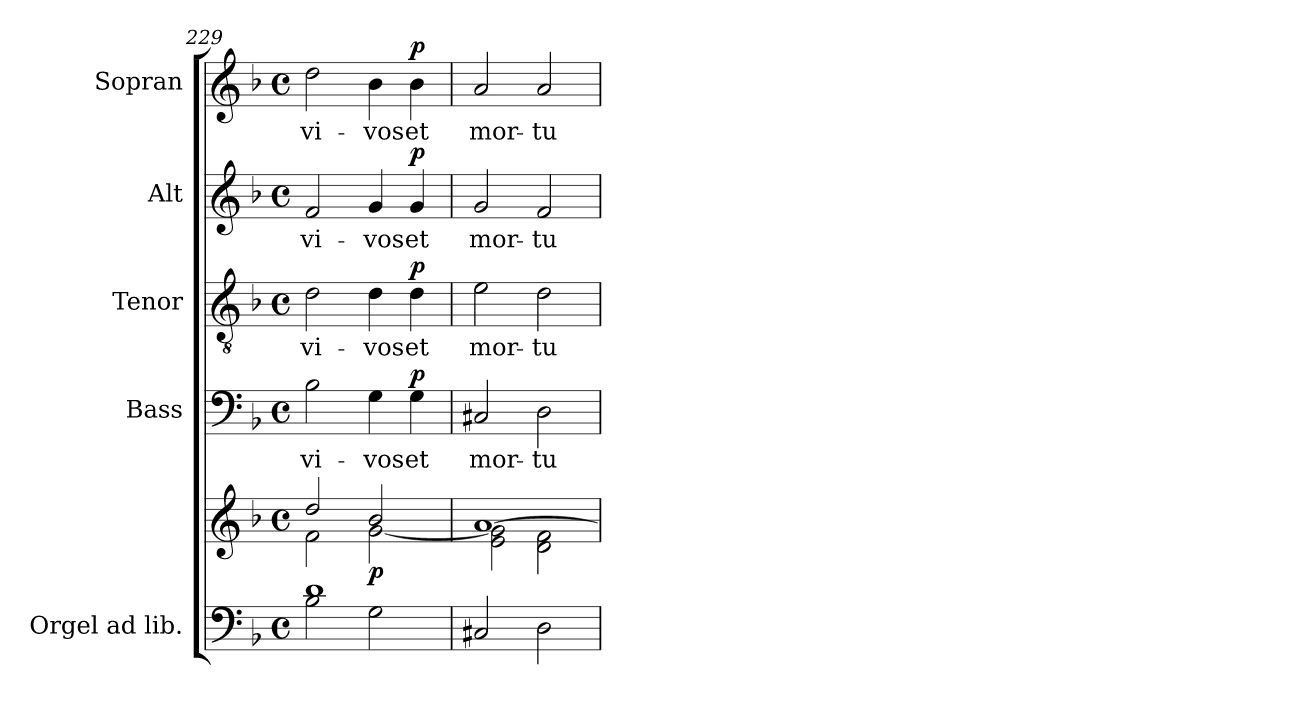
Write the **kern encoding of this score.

**kern	**kern	**dynam	**kern	**text	**dynam	**kern	**text	**dynam	**kern	**text	**dynam	**kern	**text	**dynam
*part5	*part5	*part5	*part4	*part4	*part4	*part3	*part3	*part3	*part2	*part2	*part2	*part1	*part1	*part1
*staff6	*staff5	*staff5/6	*staff4	*staff4	*staff4	*staff3	*staff3	*staff3	*staff2	*staff2	*staff2	*staff1	*staff1	*staff1
*I"Orgel ad lib.	*	*	*I"Bass	*	*	*I"Tenor	*	*	*I"Alt	*	*	*I"Sopran	*	*
*	*	*	*I'B.	*	*	*I'T.	*	*	*I'A.	*	*	*I'S.	*	*
*clefF4	*clefG2	*	*clefF4	*	*	*clefGv2	*	*	*clefG2	*	*	*clefG2	*	*
*k[b-]	*k[b-]	*	*k[b-]	*	*	*k[b-]	*	*	*k[b-]	*	*	*k[b-]	*	*
*F:	*F:	*	*F:	*	*	*F:	*	*	*F:	*	*	*F:	*	*
*M4/4	*M4/4	*	*M4/4	*	*	*M4/4	*	*	*M4/4	*	*	*M4/4	*	*
*met(c)	*met(c)	*	*met(c)	*	*	*met(c)	*	*	*met(c)	*	*	*met(c)	*	*
=229	=229	=229	=229	=229	=229	=229	=229	=229	=229	=229	=229	=229	=229	=229
*^	*^	*	*	*	*	*	*	*	*	*	*	*	*	*
!	!	!	!	!	!	!LO:LY:b	!	!	!LO:LY:b	!	!	!LO:LY:b	!	!	!LO:LY:b	!
1d	2B-\	2dd/	2f\	.	2B-\	vi-	.	2d\	vi-	.	2f/	vi-	.	2dd\	vi-	.
!	!	!	!	!LO:DY:b	!	!LO:LY:b	!	!	!LO:LY:b	!	!	!LO:LY:b	!	!	!LO:LY:b	!
.	2G\	2b-/	[<2g\	p	4G\	-vos	.	4d\	-vos	.	4g/	-vos	.	4b-\	-vos	.
!	!	!	!	!	!	!LO:LY:b	!LO:DY:a	!	!LO:LY:b	!LO:DY:a	!	!LO:LY:b	!LO:DY:a	!	!LO:LY:b	!LO:DY:a
.	.	.	.	.	4G\	et	p	4d\	et	p	4g/	et	p	4b-\	et	p
*v	*v	*	*	*	*	*	*	*	*	*	*	*	*	*	*	*
!!LO:LB:g=z
=230	=230	=230	=230	=230	=230	=230	=230	=230	=230	=230	=230	=230	=230	=230	=230
!	!	!	!	!	!LO:LY:b	!	!	!LO:LY:b	!	!	!LO:LY:b	!	!	!LO:LY:b	!
2C#X/	[>1a	2e\ 2g\]	.	2C#X/	mor-	.	2e\	mor-	.	2g/	mor-	.	2a/	mor-	.
!	!	!	!	!	!LO:LY:b	!	!	!LO:LY:b	!	!	!LO:LY:b	!	!	!LO:LY:b	!
2D\	.	2d\ 2f\	.	2D\	-tu-	.	2d\	-tu-	.	2f/	-tu-	.	2a/	-tu-	.
*	*v	*v	*	*	*	*	*	*	*	*	*	*	*	*	*
=	=	=	=	=	=	=	=	=	=	=	=	=	=	=
*-	*-	*-	*-	*-	*-	*-	*-	*-	*-	*-	*-	*-	*-	*-
